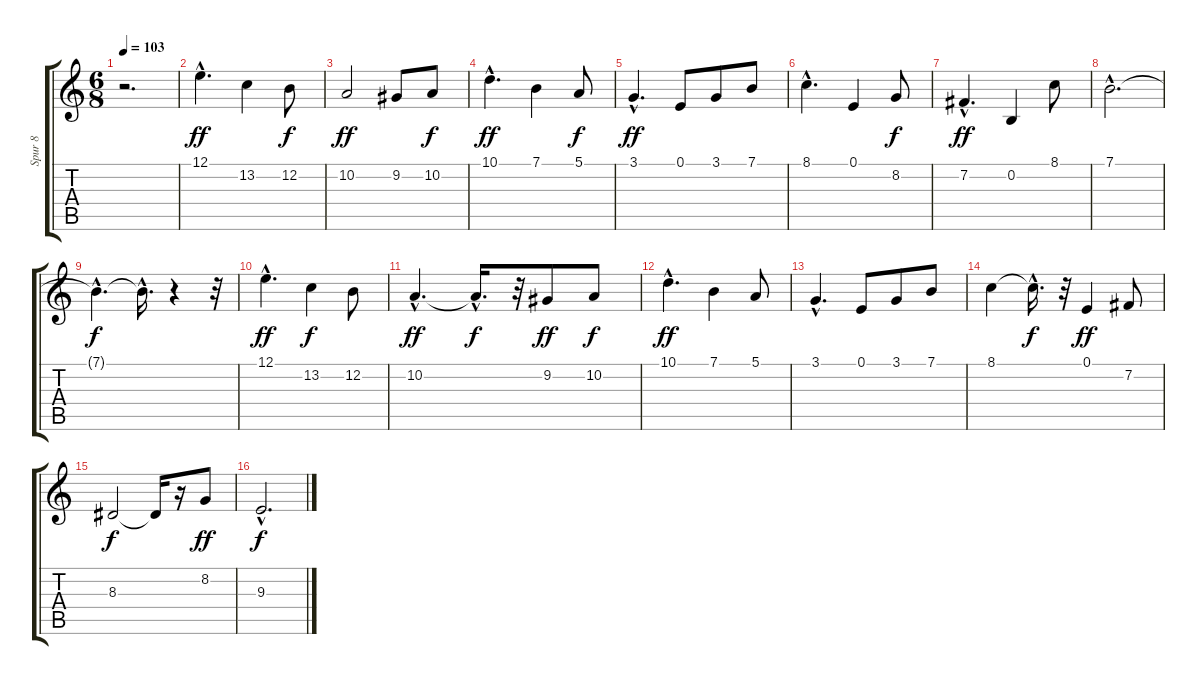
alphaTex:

\track ("Spur 8" "Spur 8") {instrument acousticgrandpiano}
\staff {score tabs}
\tuning (E4 B3 G3 D3 A2 E2) {hide}
\ts (6 8)
\tempo 103
\clef g2
\ks c
r.2{d dy ff instrument acousticgrandpiano} |
12.1{hac}.4{d instrument pad7halo} 13.2.4 12.2.8{dy f} |
10.2.2{dy ff} 9.2.8 10.2.8{dy f} |
10.1{hac}.4{d dy ff} 7.1.4 5.1.8{dy f} |
3.1{hac}.4{d dy ff} 0.1.8 3.1.8 7.1.8 |
8.1{hac}.4{d} 0.1.4 8.2.8{dy f} |
7.2{hac}.4{d dy ff} 0.2.4 8.1.8 |
7.1{hac}.2{d} |
7.1{hac t}.4{d dy f} 7.1{hac t}.16{d} r.4 r.32 |
12.1{hac}.4{d dy ff} 13.2.4{dy f} 12.2.8 |
10.2{hac}.4{d dy ff} 10.2{hac t}.16{d dy f} r.32 9.2.8{dy ff} 10.2.8{dy f} |
10.1{hac}.4{d dy ff} 7.1.4 5.1.8 |
3.1{hac}.4{d} 0.1.8 3.1.8 7.1.8 |
8.1.4 8.1{hac t}.16{d dy f} r.32 0.1.4{dy ff} 7.2.8 |
8.3.2{dy f} 8.3{t}.16 r.16 8.2.8{dy ff} |
9.3{hac}.2{d dy f}
